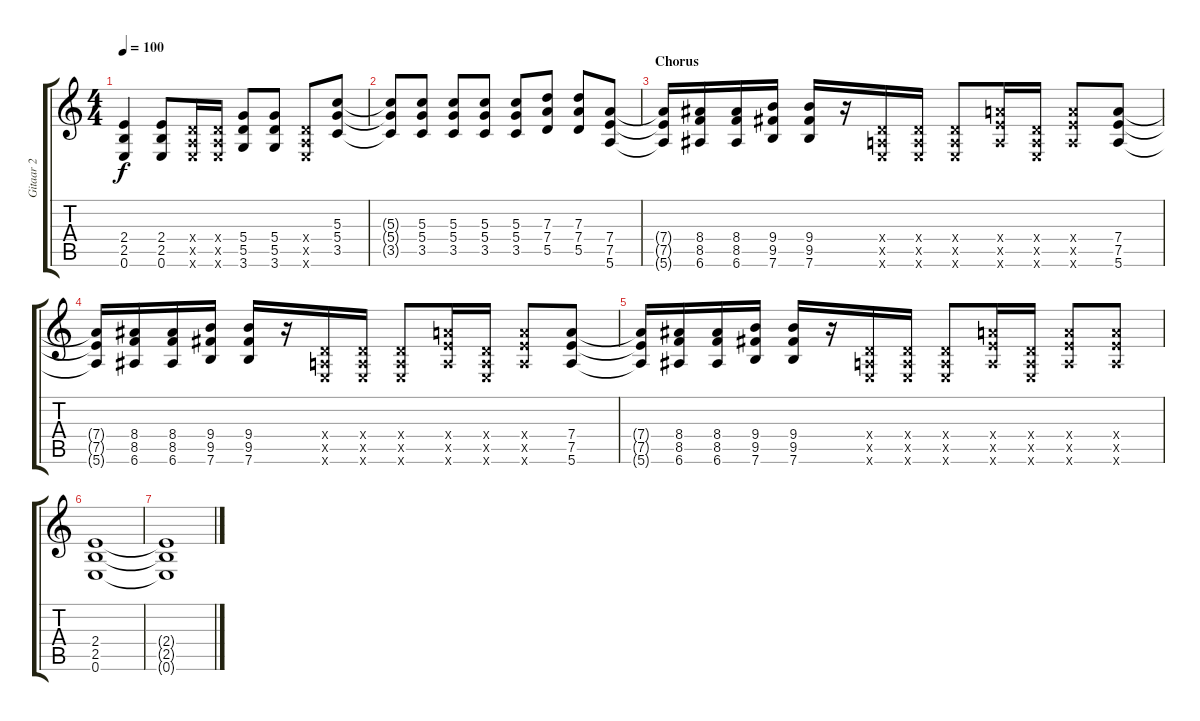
\track ("Gitaar 2" "Gitaar 2") {instrument overdrivenguitar}
\staff {score tabs}
\tuning (E4 B3 G3 D3 A2 E2) {hide}
\ts (4 4)
\tempo 100
\clef g2
\ks c
(2.4 2.5 0.6).4{dy f} (2.4 2.5 0.6).8 (0.4{x} 0.5{x} 0.6{x}).16 (0.4{x} 0.5{x} 0.6{x}).16 (5.4 5.5 3.6).8 (5.4 5.5 3.6).8 (0.4{x} 0.5{x} 0.6{x}).8 (5.3 5.4 3.5).8 |
(5.3{t} 5.4{t} 3.5{t}).8 (5.3 5.4 3.5).8 (5.3 5.4 3.5).8 (5.3 5.4 3.5).8 (5.3 5.4 3.5).8 (7.3 7.4 5.5).8 (7.3 7.4 5.5).8 (7.4 7.5 5.6).8 |
\section ("" "Chorus")
(7.4{t} 7.5{t} 5.6{t}).16 (8.4 8.5 6.6).16 (8.4 8.5 6.6).16 (9.4 9.5 7.6).16 (9.4 9.5 7.6).16 r.16 (0.4{x} 0.5{x} 0.6{x}).16 (0.4{x} 0.5{x} 0.6{x}).16 (0.4{x} 0.5{x} 0.6{x}).8 (7.4{x} 7.5{x} 5.6{x}).16 (0.4{x} 0.5{x} 0.6{x}).16 (7.4{x} 7.5{x} 5.6{x}).8 (7.4 7.5 5.6).8 |
(7.4{t} 7.5{t} 5.6{t}).16 (8.4 8.5 6.6).16 (8.4 8.5 6.6).16 (9.4 9.5 7.6).16 (9.4 9.5 7.6).16 r.16 (0.4{x} 0.5{x} 0.6{x}).16 (0.4{x} 0.5{x} 0.6{x}).16 (0.4{x} 0.5{x} 0.6{x}).8 (7.4{x} 7.5{x} 5.6{x}).16 (0.4{x} 0.5{x} 0.6{x}).16 (7.4{x} 7.5{x} 5.6{x}).8 (7.4 7.5 5.6).8 |
(7.4{t} 7.5{t} 5.6{t}).16 (8.4 8.5 6.6).16 (8.4 8.5 6.6).16 (9.4 9.5 7.6).16 (9.4 9.5 7.6).16 r.16 (0.4{x} 0.5{x} 0.6{x}).16 (0.4{x} 0.5{x} 0.6{x}).16 (0.4{x} 0.5{x} 0.6{x}).8 (7.4{x} 7.5{x} 5.6{x}).16 (0.4{x} 0.5{x} 0.6{x}).16 (7.4{x} 7.5{x} 5.6{x}).8 (7.4{x} 7.5{x} 5.6{x}).8 |
(2.4 2.5 0.6).1 |
(2.4{t} 2.5{t} 0.6{t}).1
